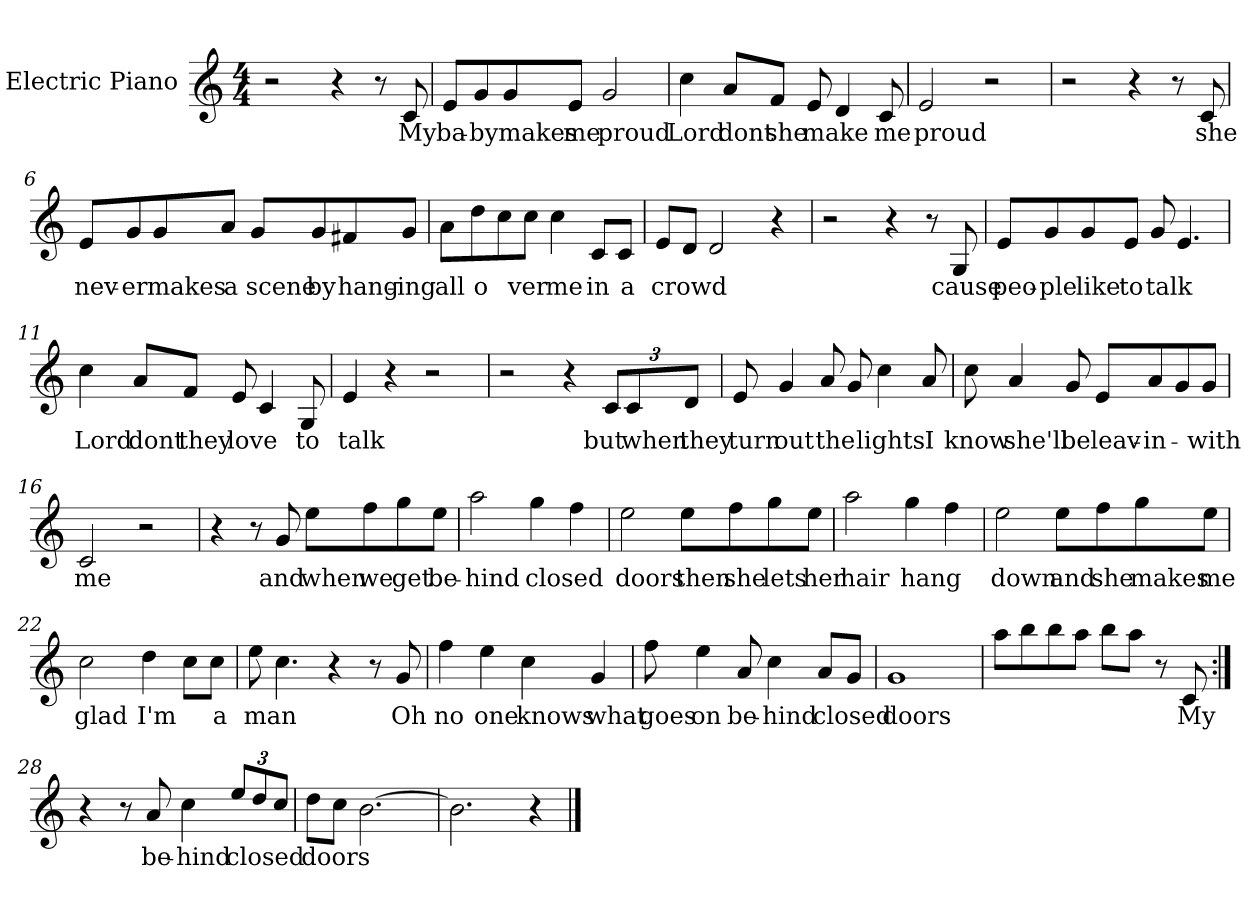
**kern	**text
*part1	*part1
*staff1	*staff1
*I"Electric Piano	*
*I'E.Pno	*
*clefG2	*
*k[]	*
*C:	*
*M4/4	*
=1	=1
2r	.
4r	.
8r	.
8c/	My
=2	=2
8e/L	ba-
8g/	-by
8g/	makes
8e/J	me
2g/	proud
=3	=3
4cc\	Lord
8a/L	dont
8f/J	she
8e/	make
4d/	.
8c/	me
=4	=4
2e/	proud
2r	.
!!LO:LB:g=z
=5	=5
2r	.
4r	.
8r	.
8c/	she
=6	=6
8e/L	nev-
8g/	-er
8g/	makes
8a/J	a
8g/L	scene
8g/	by
8f#X/	hang-
8g/J	-ing
=7	=7
8a\L	all
8dd\	-o
8cc\	.
8cc\J	ver
4cc\	me
8c/L	in
8c/J	a
!!LO:LB:g=z
=8	=8
8e/L	crowd
8d/J	.
2d/	.
4r	.
=9	=9
2r	.
4r	.
8r	.
8G/	cause
=10	=10
8e/L	peo-
8g/	-ple
8g/	like
8e/J	to
8g/	talk
4.e/	.
=11	=11
4cc\	Lord
8a/L	dont
8f/J	they
8e/	love
4c/	.
8G/	to
!!LO:LB:g=z
=12	=12
4e/	talk
4r	.
2r	.
=13	=13
2r	.
4r	.
*Xbrackettup	*
12c/L	but
12c/	when
12d/J	they
=14	=14
8e/	turn
4g/	out
8a/	the
8g/	.
4cc\	lights
8a/	I
!!LO:LB:g=z
=15	=15
8cc\	know
4a/	she'll
8g/	be
8e/L	leav-
8a/	-in-
8g/	.
8g/J	with
=16	=16
2c/	me
2r	.
=17	=17
4r	.
8r	.
8g/	and
8ee\L	when
8ff\	we
8gg\	get
8ee\J	be-
=18	=18
2aa\	-hind
4gg\	closed
4ff\	.
!!LO:LB:g=z
=19	=19
2ee\	doors
8ee\L	then
8ff\	she
8gg\	lets
8ee\J	her
=20	=20
2aa\	hair
4gg\	hang
4ff\	.
=21	=21
2ee\	down
8ee\L	and
8ff\	she
8gg\	makes
8ee\J	me
=22	=22
2cc\	glad
4dd\	I'm
8cc\L	.
8cc\J	a
!!LO:LB:g=z
=23	=23
8ee\	man
4.cc\	.
4r	.
8r	.
8g/	Oh
=24	=24
4ff\	no
4ee\	one
4cc\	knows
4g/	what
=25	=25
8ff\	goes
4ee\	on
8a/	be-
4cc\	-hind
8a/L	closed
8g/J	.
=26	=26
1g	doors
!!LO:LB:g=z
=27	=27
8aa\L	.
8bb\	.
8bb\	.
8aa\J	.
8bb\L	.
8aa\J	.
8r	.
8c/	My
=28:|!	=28:|!
4r	.
8r	.
8a/	be-
4cc\	-hind
12ee/L	closed
12dd/	.
12cc/J	.
=29	=29
8dd\L	doors
8cc\J	.
[2.b\	.
=30	=30
2.b\]	.
4r	.
==	==
*-	*-
